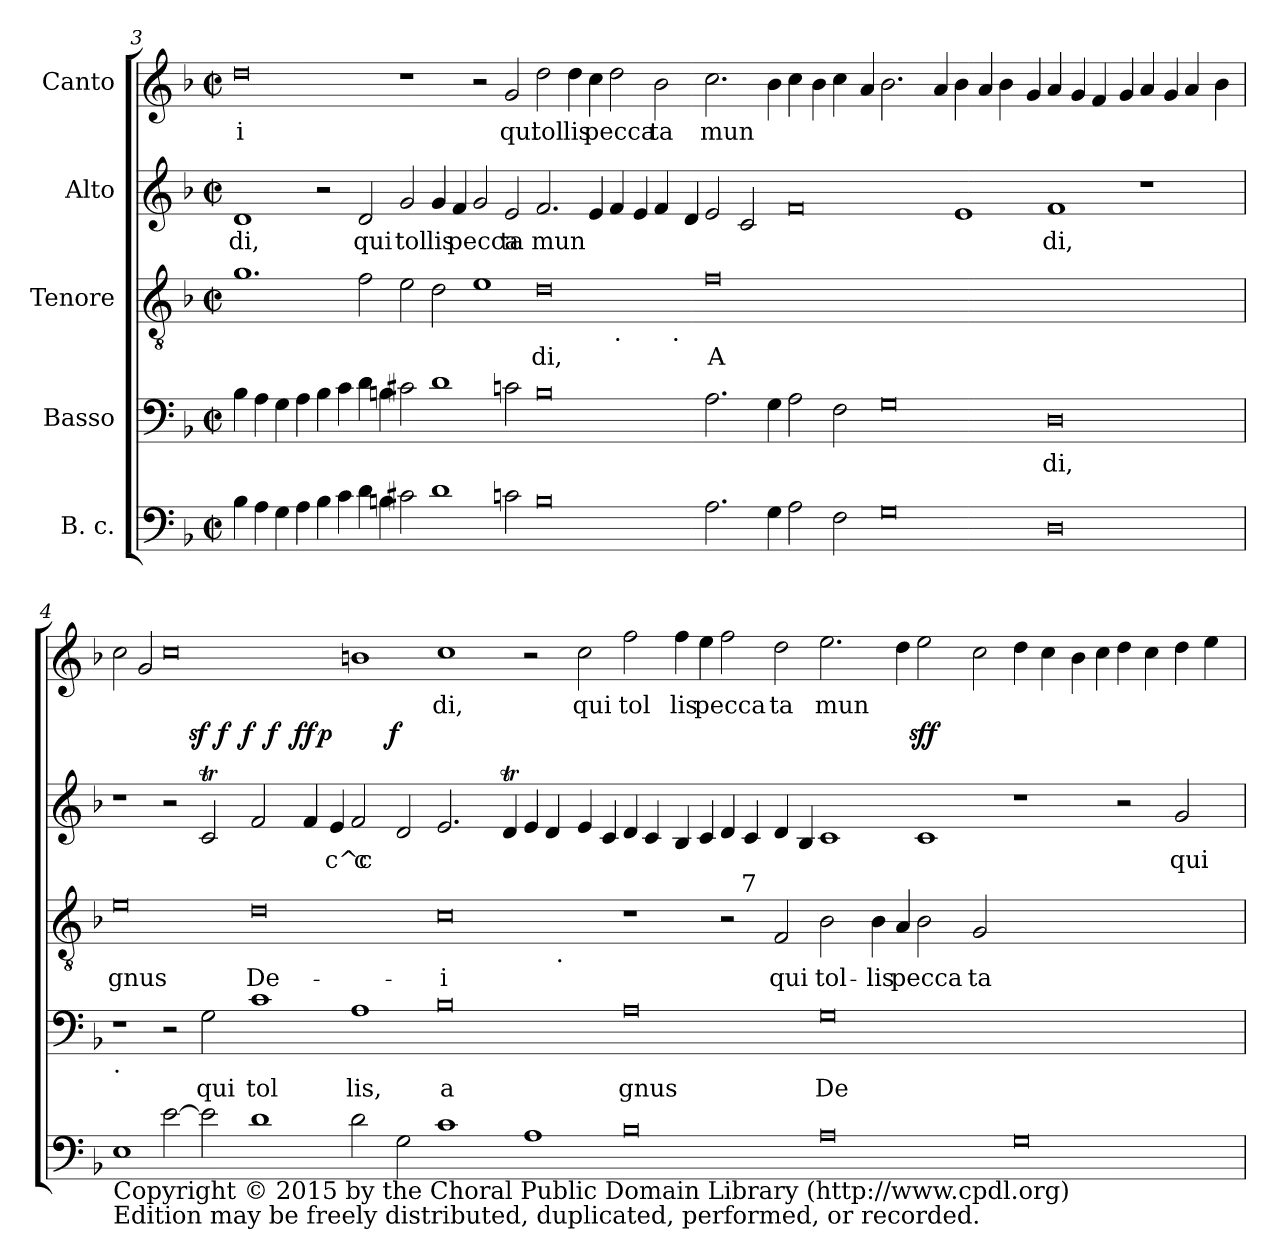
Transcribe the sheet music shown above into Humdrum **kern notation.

**kern	**kern	**text	**kern	**text	**kern	**text	**dynam	**kern	**text
*part5	*part4	*part4	*part3	*part3	*part2	*part2	*part2	*part1	*part1
*staff5	*staff4	*staff4	*staff3	*staff3	*staff2	*staff2	*staff2	*staff1	*staff1
*I"B. c.	*I"Basso	*	*I"Tenore	*	*I"Alto	*	*	*I"Canto	*
!!LO:LB:g=z
*clefF4	*clefF4	*	*clefGv2	*	*clefG2	*	*	*clefG2	*
*k[b-]	*k[b-]	*	*k[b-]	*	*k[b-]	*	*	*k[b-]	*
*F:	*F:	*	*F:	*	*F:	*	*	*F:	*
*M2/2	*M2/2	*	*M2/2	*	*M2/2	*	*	*M2/2	*
*met(c|)	*met(c|)	*	*met(c|)	*	*met(c|)	*	*	*met(c|)	*
=3	=3	=3	=3	=3	=3	=3	=3	=3	=3
!	!	!LO:LY:b:cj	!	!LO:LY:b:cj	!	!LO:LY:b:cj	!	!	!LO:LY:b:cj
*	*	*	*^	*	*	*	*	*	*
*	*	*	*	*^	*	*	*	*	*	*
4B-\	4B-\	.	1.g	1ryy	1ryy	--	1d	di,	.	0dd	i
!	!	!LO:LY:b:cj	!	!	!	!	!	!	!	!	!
4A\	4A\	.	.	.	.	.	.	.	.	.	.
!	!	!LO:LY:b:cj	!	!	!	!	!	!	!	!	!
4G\	4G\	.	.	.	.	.	.	.	.	.	.
!	!	!LO:LY:b:cj	!	!	!	!	!	!	!	!	!
4A\	4A\	.	.	.	.	.	.	.	.	.	.
!	!	!LO:LY:b:cj	!	!	!	!	!	!	!	!	!
4B-\	4B-\	.	.	1ryy	1ryy	.	2r	.	.	.	.
!	!	!LO:LY:b:cj	!	!	!	!	!	!	!	!	!
4c\	4c\	.	.	.	.	.	.	.	.	.	.
!	!	!LO:LY:b:cj	!	!	!	!LO:LY:b:cj	!	!LO:LY:b:cj	!	!	!
4d\	4d\	.	2f\	.	.	--	2d/	qui	.	.	.
!	!	!LO:LY:b:cj	!	!	!	!	!	!	!	!	!
4B\	4B\	.	.	.	.	.	.	.	.	.	.
!	!	!LO:LY:b:cj	!	!	!	!LO:LY:b:cj	!	!LO:LY:b:cj	!	!	!
2c#X\	2c#X\	.	2e\	1ryy	1ryy	--	2g/	tol-	.	1r	.
!	!	!LO:LY:b:cj	!	!	!	!LO:LY:b:cj	!	!LO:LY:b:cj	!	!	!
1d	1d	.	2d\	.	.	--	4g/	-lis	.	.	.
!	!	!	!	!	!	!	!	!LO:LY:b:cj	!	!	!
.	.	.	.	.	.	.	4f/	pecca-	.	.	.
!	!	!	!	!	!	!LO:LY:b:cj	!	!LO:LY:b:cj	!	!	!
.	.	.	1e	1ryy	1ryy	--	2g/	--	.	2r	.
!	!	!LO:LY:b:cj	!	!	!	!	!	!LO:LY:b:cj	!	!	!LO:LY:b:cj
2cn\	2cn\	.	.	.	.	.	2e/	-ta	.	2g/	qui
!	!	!LO:LY:b:cj	!	!	!	!LO:LY:b:cj	!	!LO:LY:b:cj	!	!	!LO:LY:b:cj
0B	0B	.	0d	1ryy	1ryy	-di,	2.f/	mun-	.	2dd\	tol
!	!	!	!	!	!	!	!	!	!	!	!LO:LY:b:cj
.	.	.	.	.	.	.	.	.	.	4dd\	lis
!	!	!	!	!	!	!	!	!LO:LY:b:cj	!	!	!LO:LY:b:cj
.	.	.	.	.	.	.	4e/	--	.	4cc\	pecca
!	!	!	!	!	!	!	!	!LO:LY:b:cj	!	!	!LO:LY:b:cj
.	.	.	.	64ryy	2ryy	.	4f/	--	.	2dd\	.
!	!	!	!	!LO:TX:b:t=.	!	!	!	!	!	!	!
.	.	.	.	1ryy	.	.	.	.	.	.	.
!	!	!	!	!	!	!	!	!LO:LY:b:cj	!	!	!
.	.	.	.	.	.	.	4e/	--	.	.	.
!	!	!	!	!	!	!	!	!LO:LY:b:cj	!	!	!LO:LY:b:cj
.	.	.	.	.	8ryy	.	4f/	--	.	2b-\	ta
.	.	.	.	.	64ryy	.	.	.	.	.	.
!	!	!	!	!	!LO:TX:b:t=.	!	!	!	!	!	!
.	.	.	.	.	1ryy	.	.	.	.	.	.
!	!	!	!	!	!	!	!	!LO:LY:b:cj	!	!	!
.	.	.	.	.	.	.	4d/	--	.	.	.
!	!	!LO:LY:b:cj	!	!	!	!LO:LY:b:cj	!	!LO:LY:b:cj	!	!	!LO:LY:b:cj
2.A\	2.A\	.	0f	.	.	A	2e/	--	.	2.cc\	mun
.	.	.	.	1ryy	.	.	.	.	.	.	.
!	!	!	!	!	!	!	!	!LO:LY:b:cj	!	!	!
.	.	.	.	.	.	.	2c/	--	.	.	.
.	.	.	.	.	1ryy	.	.	.	.	.	.
!	!	!LO:LY:b:cj	!	!	!	!	!	!	!	!	!LO:LY:b:cj
4G\	4G\	.	.	.	.	.	.	.	.	4b-\	.
!	!	!LO:LY:b:cj	!	!	!	!	!	!LO:LY:b:cj	!	!	!LO:LY:b:cj
2A\	2A\	.	.	.	.	.	0f	--	.	4cc\	.
.	.	.	.	1ryy	.	.	.	.	.	.	.
!	!	!	!	!	!	!	!	!	!	!	!LO:LY:b:cj
.	.	.	.	.	.	.	.	.	.	4b-\	.
!	!	!LO:LY:b:cj	!	!	!	!	!	!	!	!	!LO:LY:b:cj
2F\	2F\	.	.	.	.	.	.	.	.	4cc\	.
.	.	.	.	.	1ryy	.	.	.	.	.	.
!	!	!	!	!	!	!	!	!	!	!	!LO:LY:b:cj
.	.	.	.	.	.	.	.	.	.	4a/	.
!	!	!LO:LY:b:cj	!	!	!	!	!	!	!	!	!LO:LY:b:cj
0G	0G	.	00ryy	.	.	.	.	.	.	2.b-\	.
.	.	.	.	1ryy	.	.	.	.	.	.	.
.	.	.	.	.	1ryy	.	.	.	.	.	.
!	!	!	!	!	!	!	!	!	!	!	!LO:LY:b:cj
.	.	.	.	.	.	.	.	.	.	4a/	.
!	!	!	!	!	!	!	!	!LO:LY:b:cj	!	!	!LO:LY:b:cj
.	.	.	.	.	.	.	1e	--	.	4b-\	.
.	.	.	.	1ryy	.	.	.	.	.	.	.
!	!	!	!	!	!	!	!	!	!	!	!LO:LY:b:cj
.	.	.	.	.	.	.	.	.	.	4a/	.
!	!	!	!	!	!	!	!	!	!	!	!LO:LY:b:cj
.	.	.	.	.	.	.	.	.	.	4b-\	.
.	.	.	.	.	1ryy	.	.	.	.	.	.
!	!	!	!	!	!	!	!	!	!	!	!LO:LY:b:cj
.	.	.	.	.	.	.	.	.	.	4g/	.
!	!	!LO:LY:b:cj	!	!	!	!	!	!LO:LY:b:cj	!	!	!LO:LY:b:cj
0D	0D	di,	.	.	.	.	1f	-di,	.	4a/	.
.	.	.	.	1ryy	.	.	.	.	.	.	.
!	!	!	!	!	!	!	!	!	!	!	!LO:LY:b:cj
.	.	.	.	.	.	.	.	.	.	4g/	.
!	!	!	!	!	!	!	!	!	!	!	!LO:LY:b:cj
.	.	.	.	.	.	.	.	.	.	4f/	.
.	.	.	.	.	1ryy	.	.	.	.	.	.
!	!	!	!	!	!	!	!	!	!	!	!LO:LY:b:cj
.	.	.	.	.	.	.	.	.	.	4g/	.
!	!	!	!	!	!	!	!	!	!	!	!LO:LY:b:cj
.	.	.	.	.	.	.	1r	.	.	4a/	.
.	.	.	.	2ryy	.	.	.	.	.	.	.
!	!	!	!	!	!	!	!	!	!	!	!LO:LY:b:cj
.	.	.	.	.	.	.	.	.	.	4g/	.
!	!	!	!	!	!	!	!	!	!	!	!LO:LY:b:cj
.	.	.	.	.	.	.	.	.	.	4a/	.
.	.	.	.	4ryy	.	.	.	.	.	.	.
.	.	.	.	.	4ryy	.	.	.	.	.	.
!	!	!	!	!	!	!	!	!	!	!	!LO:LY:b:cj
.	.	.	.	.	.	.	.	.	.	4b-\	.
.	.	.	.	8...ryy	.	.	.	.	.	.	.
.	.	.	.	.	16..ryy	.	.	.	.	.	.
!!LO:PB:g=z
=4	=4	=4	=4	=4	=4	=4	=4	=4	=4	=4	=4
!	!LO:TX:b:t=.	!	!	!	!	!	!	!	!	!	!
!LO:TX:b:t=Copyright © 2015 by the Choral Public Domain Library (http&colon;//www.cpdl.org)	!	!	!	!	!	!	!	!	!	!	!
!LO:TX:b:t=Edition may be freely distributed, duplicated, performed, or recorded.	!	!	!	!	!	!	!	!	!	!	!
!	!	!	!	!	!	!LO:LY:b:cj	!	!	!	!	!LO:LY:b:cj
*	*	*	*	*	*	*	*^	*	*	*	*
*	*	*	*	*	*	*	*	*^	*	*	*	*
*	*	*	*	*	*	*	*	*	*^	*	*	*	*
*	*	*	*	*	*	*	*	*	*	*^	*	*	*	*
*	*	*	*	*	*	*	*	*	*	*	*^	*	*	*	*
*	*	*	*	*	*	*	*	*	*	*	*	*^	*	*	*	*
*	*	*	*	*	*	*	*	*	*	*	*	*	*^	*	*	*	*
*	*	*	*	*	*	*	*	*	*	*	*	*	*	*^	*	*	*	*
1E	1r	.	0e	1ryy	1ryy	gnus	1r	1ryy	1ryy	1ryy	1ryy	1ryy	1ryy	1ryy	1ryy	.	.	2cc\	.
!	!	!	!	!	!	!	!	!	!	!	!	!	!	!	!	!	!	!	!LO:LY:b:cj
.	.	.	.	.	.	.	.	.	.	.	.	.	.	.	.	.	.	2g/	.
!	!	!	!	!	!	!	!	!	!	!	!	!	!	!	!	!	!	!	!LO:LY:b:cj
[>2e\	2r	.	.	1ryy	1ryy	.	2r	4ryy	2ryy	2ryy	1ryy	1ryy	1ryy	1ryy	1ryy	.	.	0cc	.
.	.	.	.	.	.	.	.	16.ryy	.	.	.	.	.	.	.	.	.	.	.
!	!	!	!	!	!	!	!	!	!	!	!	!	!	!	!	!	!LO:DY:b	!	!
.	.	.	.	.	.	.	.	1ryy	.	.	.	.	.	.	.	.	sf	.	.
!	!	!LO:LY:b:cj	!	!	!	!	!	!	!	!	!	!	!	!	!	!LO:LY:b:cj	!	!	!
2e\]	2G\	qui	.	.	.	.	2cT/	.	8ryy	4ryy	.	.	.	.	.	.	.	.	.
.	.	.	.	.	.	.	.	.	32.ryy	.	.	.	.	.	.	.	.	.	.
!	!	!	!	!	!	!	!	!	!	!	!	!	!	!	!	!	!LO:DY:b	!	!
.	.	.	.	.	.	.	.	.	1ryy	.	.	.	.	.	.	.	f	.	.
.	.	.	.	.	.	.	.	.	.	8ryy	.	.	.	.	.	.	.	.	.
.	.	.	.	.	.	.	.	.	.	32.ryy	.	.	.	.	.	.	.	.	.
!	!	!	!	!	!	!	!	!	!	!	!	!	!	!	!	!	!LO:DY:b	!	!
.	.	.	.	.	.	.	.	.	.	1ryy	.	.	.	.	.	.	f	.	.
!	!	!LO:LY:b:cj	!	!	!	!LO:LY:b:cj	!	!	!	!	!	!	!	!	!	!LO:LY:b:cj	!	!	!
1d	1c	tol	0d>	1ryy	1ryy	De-	2f/	.	.	.	8ryy	4ryy	2ryy	1ryy	1ryy	.	.	.	.
.	.	.	.	.	.	.	.	.	.	.	32.ryy	.	.	.	.	.	.	.	.
!	!	!	!	!	!	!	!	!	!	!	!	!	!	!	!	!	!LO:DY:b	!	!
.	.	.	.	.	.	.	.	.	.	.	1ryy	.	.	.	.	.	f	.	.
.	.	.	.	.	.	.	.	.	.	.	.	8ryy	.	.	.	.	.	.	.
.	.	.	.	.	.	.	.	1ryy	.	.	.	.	.	.	.	.	.	.	.
.	.	.	.	.	.	.	.	.	.	.	.	32ryy	.	.	.	.	.	.	.
!	!	!	!	!	!	!	!	!	!	!	!	!	!	!	!	!	!LO:DY:b	!	!
.	.	.	.	.	.	.	.	.	.	.	.	1ryy	.	.	.	.	ff	.	.
!	!	!	!	!	!	!	!	!	!	!	!	!	!	!	!	!LO:LY:b:cj	!	!	!
.	.	.	.	.	.	.	4f/	.	.	.	.	.	8ryy	.	.	.	.	.	.
.	.	.	.	.	.	.	.	.	.	.	.	.	64ryy	.	.	.	.	.	.
!	!	!	!	!	!	!	!	!	!	!	!	!	!	!	!	!	!LO:DY:b	!	!
.	.	.	.	.	.	.	.	.	.	.	.	.	1ryy	.	.	.	p	.	.
.	.	.	.	.	.	.	.	.	1ryy	.	.	.	.	.	.	.	.	.	.
!	!	!	!	!	!	!	!	!	!	!	!	!	!	!	!	!LO:LY:b:cj	!	!	!
.	.	.	.	.	.	.	4e/	.	.	.	.	.	.	.	.	c^c	.	.	.
.	.	.	.	.	.	.	.	.	.	1ryy	.	.	.	.	.	.	.	.	.
!	!	!LO:LY:b:cj	!	!	!	!	!	!	!	!	!	!	!	!	!	!LO:LY:b:cj	!	!	!LO:LY:b:cj
2d\	1A	lis,	.	1ryy	1ryy	.	2f/	.	.	.	.	.	.	4..ryy	1ryy	c	.	1bn	.
.	.	.	.	.	.	.	.	.	.	.	1ryy	.	.	.	.	.	.	.	.
.	.	.	.	.	.	.	.	1ryy	.	.	.	.	.	.	.	.	.	.	.
.	.	.	.	.	.	.	.	.	.	.	.	1ryy	.	.	.	.	.	.	.
!	!	!	!	!	!	!	!	!	!	!	!	!	!	!	!	!	!LO:DY:b	!	!
.	.	.	.	.	.	.	.	.	.	.	.	.	.	1ryy	.	.	f	.	.
!	!	!	!	!	!	!	!	!	!	!	!	!	!	!	!	!LO:LY:b:cj	!	!	!
2G\	.	.	.	.	.	.	2d/	.	.	.	.	.	.	.	.	.	.	.	.
.	.	.	.	.	.	.	.	.	.	.	.	.	1ryy	.	.	.	.	.	.
.	.	.	.	.	.	.	.	.	1ryy	.	.	.	.	.	.	.	.	.	.
.	.	.	.	.	.	.	.	.	.	1ryy	.	.	.	.	.	.	.	.	.
!	!	!LO:LY:b:cj	!	!	!	!LO:LY:b:cj	!	!	!	!	!	!	!	!	!	!LO:LY:b:cj	!	!	!LO:LY:b:cj
1c	0B-	a	0c	1ryy	1ryy	-i	2.e/	.	.	.	.	.	.	.	1ryy	.	.	1cc	di,
.	.	.	.	.	.	.	.	.	.	.	1ryy	.	.	.	.	.	.	.	.
.	.	.	.	.	.	.	.	1ryy	.	.	.	.	.	.	.	.	.	.	.
.	.	.	.	.	.	.	.	.	.	.	.	1ryy	.	.	.	.	.	.	.
.	.	.	.	.	.	.	.	.	.	.	.	.	.	1ryy	.	.	.	.	.
.	.	.	.	.	.	.	.	.	.	.	.	.	1ryy	.	.	.	.	.	.
.	.	.	.	.	.	.	.	.	1ryy	.	.	.	.	.	.	.	.	.	.
!	!	!	!	!	!	!	!	!	!	!	!	!	!	!	!	!LO:LY:b:cj	!	!	!
.	.	.	.	.	.	.	4dT/	.	.	.	.	.	.	.	.	.	.	.	.
.	.	.	.	.	.	.	.	.	.	1ryy	.	.	.	.	.	.	.	.	.
!	!	!	!	!	!	!	!	!	!	!	!	!	!	!	!	!LO:LY:b:cj	!	!	!
1A	.	.	.	4ryy	1ryy	.	4e/	.	.	.	.	.	.	.	1ryy	.	.	2r	.
.	.	.	.	.	.	.	.	.	.	.	1ryy	.	.	.	.	.	.	.	.
!	!	!	!	!	!	!	!	!	!	!	!	!	!	!	!	!LO:LY:b:cj	!	!	!
.	.	.	.	16ryy	.	.	4d/	.	.	.	.	.	.	.	.	.	.	.	.
.	.	.	.	64ryy	.	.	.	.	.	.	.	.	.	.	.	.	.	.	.
!	!	!	!	!LO:TX:b:t=.	!	!	!	!	!	!	!	!	!	!	!	!	!	!	!
.	.	.	.	1ryy	.	.	.	.	.	.	.	.	.	.	.	.	.	.	.
.	.	.	.	.	.	.	.	1ryy	.	.	.	.	.	.	.	.	.	.	.
.	.	.	.	.	.	.	.	.	.	.	.	1ryy	.	.	.	.	.	.	.
.	.	.	.	.	.	.	.	.	.	.	.	.	.	1ryy	.	.	.	.	.
!	!	!	!	!	!	!	!	!	!	!	!	!	!	!	!	!LO:LY:b:cj	!	!	!LO:LY:b:cj
.	.	.	.	.	.	.	4e/	.	.	.	.	.	.	.	.	.	.	2cc\	qui
.	.	.	.	.	.	.	.	.	.	.	.	.	1ryy	.	.	.	.	.	.
.	.	.	.	.	.	.	.	.	1ryy	.	.	.	.	.	.	.	.	.	.
!	!	!	!	!	!	!	!	!	!	!	!	!	!	!	!	!LO:LY:b:cj	!	!	!
.	.	.	.	.	.	.	4c/	.	.	.	.	.	.	.	.	.	.	.	.
.	.	.	.	.	.	.	.	.	.	1ryy	.	.	.	.	.	.	.	.	.
!	!	!LO:LY:b:cj	!	!	!	!	!	!	!	!	!	!	!	!	!	!LO:LY:b:cj	!	!	!LO:LY:b:cj
0B-	0A	gnus	1r	.	1ryy	.	4d/	.	.	.	.	.	.	.	1ryy	.	.	2ff\	tol
.	.	.	.	.	.	.	.	.	.	.	1ryy	.	.	.	.	.	.	.	.
!	!	!	!	!	!	!	!	!	!	!	!	!	!	!	!	!LO:LY:b:cj	!	!	!
.	.	.	.	.	.	.	4c/	.	.	.	.	.	.	.	.	.	.	.	.
.	.	.	.	1ryy	.	.	.	.	.	.	.	.	.	.	.	.	.	.	.
.	.	.	.	.	.	.	.	1ryy	.	.	.	.	.	.	.	.	.	.	.
.	.	.	.	.	.	.	.	.	.	.	.	1ryy	.	.	.	.	.	.	.
.	.	.	.	.	.	.	.	.	.	.	.	.	.	1ryy	.	.	.	.	.
!	!	!	!	!	!	!	!	!	!	!	!	!	!	!	!	!LO:LY:b:cj	!	!	!LO:LY:b:cj
.	.	.	.	.	.	.	4B-/	.	.	.	.	.	.	.	.	.	.	4ff\	lis
.	.	.	.	.	.	.	.	.	.	.	.	.	1ryy	.	.	.	.	.	.
.	.	.	.	.	.	.	.	.	1ryy	.	.	.	.	.	.	.	.	.	.
!	!	!	!	!	!	!	!	!	!	!	!	!	!	!	!	!LO:LY:b:cj	!	!	!LO:LY:b:cj
.	.	.	.	.	.	.	4c/	.	.	.	.	.	.	.	.	.	.	4ee\	pecca
.	.	.	.	.	.	.	.	.	.	1ryy	.	.	.	.	.	.	.	.	.
!	!	!	!	!	!	!	!	!	!	!	!	!	!	!	!	!LO:LY:b:cj	!	!	!LO:LY:b:cj
.	.	.	2r	.	8...ryy	.	4d/	.	.	.	.	.	.	.	1ryy	.	.	2ff\	.
.	.	.	.	.	.	.	.	.	.	.	1ryy	.	.	.	.	.	.	.	.
!	!	!	!	!	!LO:TX:a:t=7	!	!	!	!	!	!	!	!	!	!	!	!	!	!
.	.	.	.	.	1ryy	.	.	.	.	.	.	.	.	.	.	.	.	.	.
!	!	!	!	!	!	!	!	!	!	!	!	!	!	!	!	!LO:LY:b:cj	!	!	!
.	.	.	.	.	.	.	4c/	.	.	.	.	.	.	.	.	.	.	.	.
.	.	.	.	1ryy	.	.	.	.	.	.	.	.	.	.	.	.	.	.	.
.	.	.	.	.	.	.	.	1ryy	.	.	.	.	.	.	.	.	.	.	.
.	.	.	.	.	.	.	.	.	.	.	.	1ryy	.	.	.	.	.	.	.
.	.	.	.	.	.	.	.	.	.	.	.	.	.	1ryy	.	.	.	.	.
!	!	!	!	!	!	!LO:LY:b:cj	!	!	!	!	!	!	!	!	!	!LO:LY:b:cj	!	!	!LO:LY:b:cj
.	.	.	2F/	.	.	qui	4d/	.	.	.	.	.	.	.	.	.	.	2dd\	ta
.	.	.	.	.	.	.	.	.	.	.	.	.	1ryy	.	.	.	.	.	.
.	.	.	.	.	.	.	.	.	1ryy	.	.	.	.	.	.	.	.	.	.
!	!	!	!	!	!	!	!	!	!	!	!	!	!	!	!	!LO:LY:b:cj	!	!	!
.	.	.	.	.	.	.	4B-/	.	.	.	.	.	.	.	.	.	.	.	.
.	.	.	.	.	.	.	.	.	.	1ryy	.	.	.	.	.	.	.	.	.
!	!	!LO:LY:b:cj	!	!	!	!LO:LY:b:cj	!	!	!	!	!	!	!	!	!	!LO:LY:b:cj	!	!	!LO:LY:b:cj
0A	0G	De	2B-\	.	.	tol-	1c	.	.	.	.	.	.	.	1ryy	.	.	2.ee\	mun
.	.	.	.	.	.	.	.	.	.	.	1ryy	.	.	.	.	.	.	.	.
.	.	.	.	.	1ryy	.	.	.	.	.	.	.	.	.	.	.	.	.	.
.	.	.	.	1ryy	.	.	.	.	.	.	.	.	.	.	.	.	.	.	.
.	.	.	.	.	.	.	.	1ryy	.	.	.	.	.	.	.	.	.	.	.
.	.	.	.	.	.	.	.	.	.	.	.	1ryy	.	.	.	.	.	.	.
.	.	.	.	.	.	.	.	.	.	.	.	.	.	1ryy	.	.	.	.	.
!	!	!	!	!	!	!LO:LY:b:cj	!	!	!	!	!	!	!	!	!	!	!	!	!
.	.	.	4B-\	.	.	-lis	.	.	.	.	.	.	.	.	.	.	.	.	.
.	.	.	.	.	.	.	.	.	.	.	.	.	1ryy	.	.	.	.	.	.
.	.	.	.	.	.	.	.	.	1ryy	.	.	.	.	.	.	.	.	.	.
!	!	!	!	!	!	!LO:LY:b:cj	!	!	!	!	!	!	!	!	!	!	!	!	!LO:LY:b:cj
.	.	.	4A/	.	.	pecca-	.	.	.	.	.	.	.	.	.	.	.	4dd\	.
!	!	!	!	!	!	!	!	!	!	!	!	!	!	!	!	!	!LO:DY:b	!	!
.	.	.	.	.	.	.	.	.	.	1ryy	.	.	.	.	.	.	sf	.	.
!	!	!	!	!	!	!LO:LY:b:cj	!	!	!	!	!	!	!	!	!	!LO:LY:b:cj	!	!	!LO:LY:b:cj
.	.	.	2B-\	.	.	--	1c	.	.	.	.	.	.	.	16..ryy	.	.	2ee\	.
!	!	!	!	!	!	!	!	!	!	!	!	!	!	!	!	!	!LO:DY:b	!	!
.	.	.	.	.	.	.	.	.	.	.	.	.	.	.	1ryy	.	f	.	.
.	.	.	.	.	.	.	.	.	.	.	1ryy	.	.	.	.	.	.	.	.
.	.	.	.	.	1ryy	.	.	.	.	.	.	.	.	.	.	.	.	.	.
.	.	.	.	1ryy	.	.	.	.	.	.	.	.	.	.	.	.	.	.	.
.	.	.	.	.	.	.	.	1ryy	.	.	.	.	.	.	.	.	.	.	.
.	.	.	.	.	.	.	.	.	.	.	.	1ryy	.	.	.	.	.	.	.
.	.	.	.	.	.	.	.	.	.	.	.	.	.	1ryy	.	.	.	.	.
!	!	!	!	!	!	!LO:LY:b:cj	!	!	!	!	!	!	!	!	!	!	!	!	!LO:LY:b:cj
.	.	.	2G/	.	.	-ta	.	.	.	.	.	.	.	.	.	.	.	2cc\	.
.	.	.	.	.	.	.	.	.	.	.	.	.	1ryy	.	.	.	.	.	.
.	.	.	.	.	.	.	.	.	1ryy	.	.	.	.	.	.	.	.	.	.
.	.	.	.	.	.	.	.	.	.	1ryy	.	.	.	.	.	.	.	.	.
!	!	!	!	!	!	!	!	!	!	!	!	!	!	!	!	!	!	!	!LO:LY:b:cj
0G	0ryy	.	0ryy	.	.	.	1r	.	.	.	.	.	.	.	.	.	.	4dd\	.
.	.	.	.	.	.	.	.	.	.	.	.	.	.	.	1ryy	.	.	.	.
.	.	.	.	.	.	.	.	.	.	.	1ryy	.	.	.	.	.	.	.	.
.	.	.	.	.	1ryy	.	.	.	.	.	.	.	.	.	.	.	.	.	.
!	!	!	!	!	!	!	!	!	!	!	!	!	!	!	!	!	!	!	!LO:LY:b:cj
.	.	.	.	.	.	.	.	.	.	.	.	.	.	.	.	.	.	4cc\	.
.	.	.	.	1ryy	.	.	.	.	.	.	.	.	.	.	.	.	.	.	.
.	.	.	.	.	.	.	.	1ryy	.	.	.	.	.	.	.	.	.	.	.
.	.	.	.	.	.	.	.	.	.	.	.	1ryy	.	.	.	.	.	.	.
.	.	.	.	.	.	.	.	.	.	.	.	.	.	1ryy	.	.	.	.	.
!	!	!	!	!	!	!	!	!	!	!	!	!	!	!	!	!	!	!	!LO:LY:b:cj
.	.	.	.	.	.	.	.	.	.	.	.	.	.	.	.	.	.	4b\	.
.	.	.	.	.	.	.	.	.	.	.	.	.	1ryy	.	.	.	.	.	.
.	.	.	.	.	.	.	.	.	1ryy	.	.	.	.	.	.	.	.	.	.
!	!	!	!	!	!	!	!	!	!	!	!	!	!	!	!	!	!	!	!LO:LY:b:cj
.	.	.	.	.	.	.	.	.	.	.	.	.	.	.	.	.	.	4cc\	.
.	.	.	.	.	.	.	.	.	.	1ryy	.	.	.	.	.	.	.	.	.
!	!	!	!	!	!	!	!	!	!	!	!	!	!	!	!	!	!	!	!LO:LY:b:cj
.	.	.	.	.	.	.	2r	.	.	.	.	.	.	.	.	.	.	4dd\	.
.	.	.	.	.	.	.	.	.	.	.	.	.	.	.	2ryy	.	.	.	.
.	.	.	.	.	.	.	.	.	.	.	2ryy	.	.	.	.	.	.	.	.
.	.	.	.	.	2ryy	.	.	.	.	.	.	.	.	.	.	.	.	.	.
!	!	!	!	!	!	!	!	!	!	!	!	!	!	!	!	!	!	!	!LO:LY:b:cj
.	.	.	.	.	.	.	.	.	.	.	.	.	.	.	.	.	.	4cc\	.
.	.	.	.	2ryy	.	.	.	.	.	.	.	.	.	.	.	.	.	.	.
.	.	.	.	.	.	.	.	2ryy	.	.	.	.	.	.	.	.	.	.	.
.	.	.	.	.	.	.	.	.	.	.	.	2ryy	.	.	.	.	.	.	.
.	.	.	.	.	.	.	.	.	.	.	.	.	.	2ryy	.	.	.	.	.
!	!	!	!	!	!	!	!	!	!	!	!	!	!	!	!	!LO:LY:b:cj	!	!	!LO:LY:b:cj
.	.	.	.	.	.	.	2g/	.	.	.	.	.	.	.	.	qui	.	4dd\	.
.	.	.	.	.	.	.	.	.	.	.	.	.	.	.	4ryy	.	.	.	.
.	.	.	.	.	.	.	.	.	.	.	.	.	4ryy	.	.	.	.	.	.
.	.	.	.	.	.	.	.	.	4ryy	.	4ryy	.	.	.	.	.	.	.	.
.	.	.	.	.	4ryy	.	.	.	.	.	.	.	.	.	.	.	.	.	.
!	!	!	!	!	!	!	!	!	!	!	!	!	!	!	!	!	!	!	!LO:LY:b:cj
.	.	.	.	.	.	.	.	.	.	.	.	.	.	.	.	.	.	4ee\	.
.	.	.	.	8ryy	.	.	.	.	.	.	.	.	.	.	.	.	.	.	.
.	.	.	.	.	.	.	.	8ryy	.	.	.	.	.	.	.	.	.	.	.
.	.	.	.	.	.	.	.	.	.	.	.	.	.	.	8ryy	.	.	.	.
.	.	.	.	.	.	.	.	.	.	.	.	.	16..ryy	.	.	.	.	.	.
.	.	.	.	.	.	.	.	.	.	.	.	16.ryy	.	.	.	.	.	.	.
.	.	.	.	.	.	.	.	.	16ryy	16ryy	16ryy	.	.	.	.	.	.	.	.
.	.	.	.	.	.	.	.	.	.	.	.	.	.	16ryy	.	.	.	.	.
.	.	.	.	32.ryy	.	.	.	.	.	.	.	.	.	.	.	.	.	.	.
.	.	.	.	.	.	.	.	32ryy	.	.	.	.	.	.	.	.	.	.	.
.	.	.	.	.	64ryy	.	.	.	64ryy	64ryy	64ryy	.	.	.	64ryy	.	.	.	.
*	*	*	*v	*v	*v	*	*	*	*	*	*	*	*	*	*	*	*	*	*
*	*	*	*	*	*v	*v	*v	*v	*v	*v	*v	*v	*v	*	*	*	*
=	=	=	=	=	=	=	=	=	=
*-	*-	*-	*-	*-	*-	*-	*-	*-	*-
